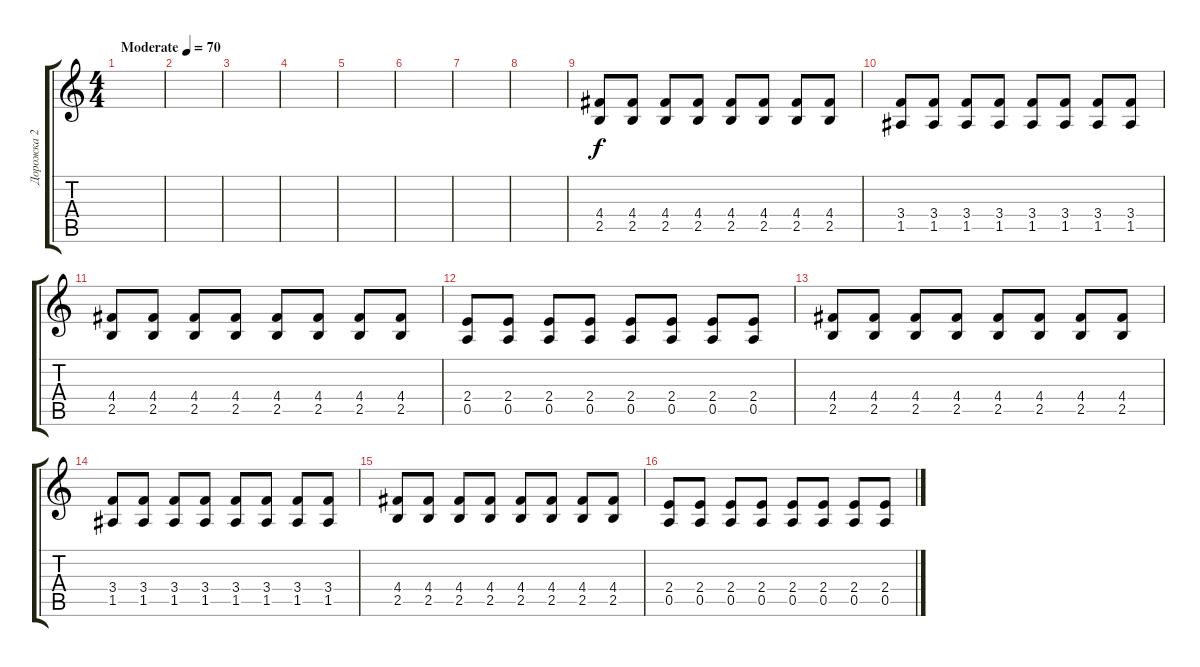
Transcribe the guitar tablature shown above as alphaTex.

\track ("Дорожка 2" "Дорожка 2") {instrument overdrivenguitar}
\staff {score tabs}
\tuning (E4 B3 G3 D3 A2 E2) {hide}
\ts (4 4)
\tempo (70 "Moderate")
\clef g2
\ks c
|
|
|
|
|
|
|
|
(4.4 2.5).8 (4.4 2.5).8 (4.4 2.5).8 (4.4 2.5).8 (4.4 2.5).8 (4.4 2.5).8 (4.4 2.5).8 (4.4 2.5).8 |
(3.4 1.5).8 (3.4 1.5).8 (3.4 1.5).8 (3.4 1.5).8 (3.4 1.5).8 (3.4 1.5).8 (3.4 1.5).8 (3.4 1.5).8 |
(4.4 2.5).8 (4.4 2.5).8 (4.4 2.5).8 (4.4 2.5).8 (4.4 2.5).8 (4.4 2.5).8 (4.4 2.5).8 (4.4 2.5).8 |
(2.4 0.5).8 (2.4 0.5).8 (2.4 0.5).8 (2.4 0.5).8 (2.4 0.5).8 (2.4 0.5).8 (2.4 0.5).8 (2.4 0.5).8 |
(4.4 2.5).8 (4.4 2.5).8 (4.4 2.5).8 (4.4 2.5).8 (4.4 2.5).8 (4.4 2.5).8 (4.4 2.5).8 (4.4 2.5).8 |
(3.4 1.5).8 (3.4 1.5).8 (3.4 1.5).8 (3.4 1.5).8 (3.4 1.5).8 (3.4 1.5).8 (3.4 1.5).8 (3.4 1.5).8 |
(4.4 2.5).8 (4.4 2.5).8 (4.4 2.5).8 (4.4 2.5).8 (4.4 2.5).8 (4.4 2.5).8 (4.4 2.5).8 (4.4 2.5).8 |
(2.4 0.5).8 (2.4 0.5).8 (2.4 0.5).8 (2.4 0.5).8 (2.4 0.5).8 (2.4 0.5).8 (2.4 0.5).8 (2.4 0.5).8
